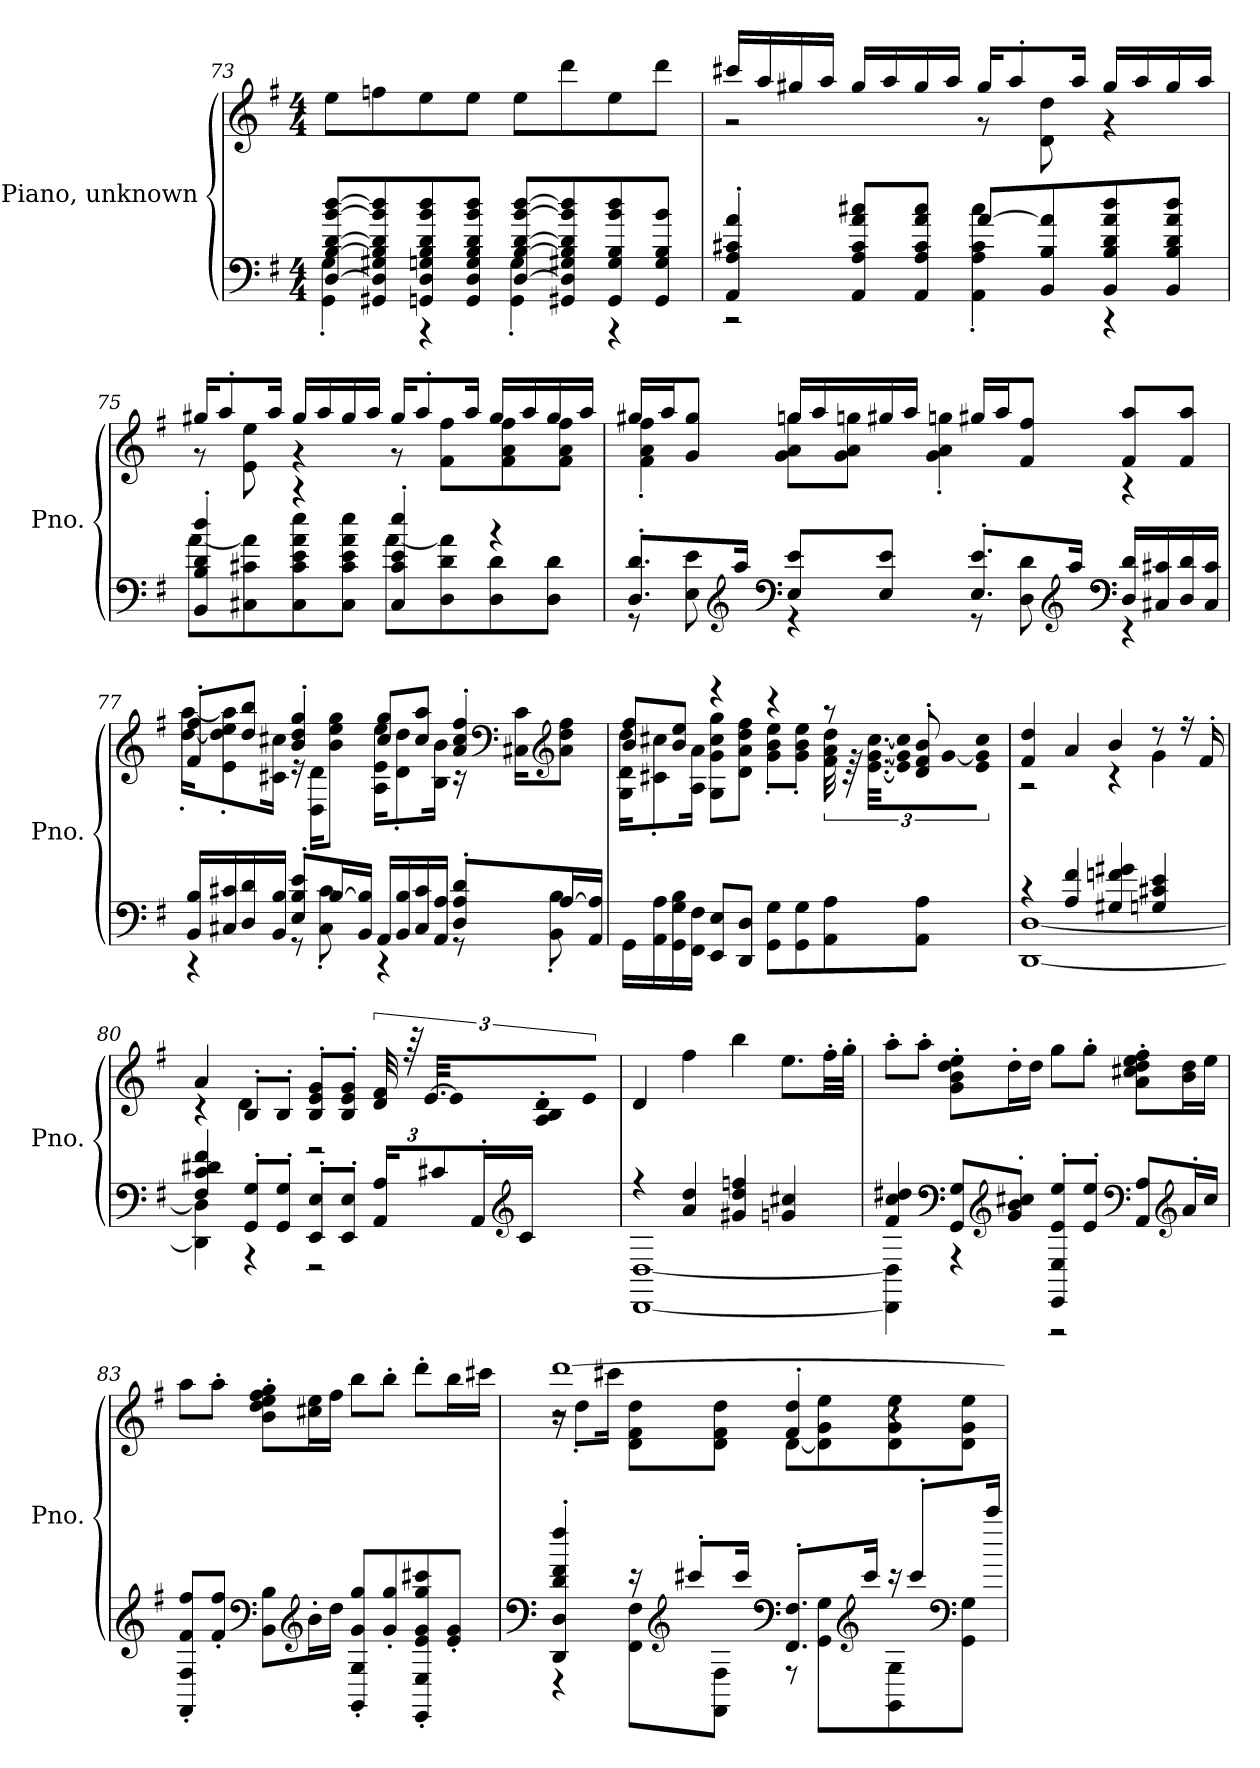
**kern	**kern
*part1	*part1
*staff2	*staff1
*I"Piano, unknown	*
*I'Pno.	*
*clefF4	*clefG2
*k[f#]	*k[f#]
*M4/4	*M4/4
=73	=73
*^	*
[8D/ [8B/ [8d/ [8b/ [8dd/L	4GG\' 4G\'	8ee\L
8GG#X/ 8D/] 8G#X/ 8B/] 8d/] 8b/] 8dd/]	.	8ffn\
8GGn/ 8D/ 8Gn/ 8B/ 8d/ 8b/ 8dd/	4r	8ee\
8GG/ 8D/ 8G/ 8B/ 8d/ 8b/ 8dd/J	.	8ee\J
[8D/ [8B/ [8d/ [8b/ [8dd/L	4GG\' 4G\'	8ee\L
8GG#X/ 8D/] 8G#X/ 8B/] 8d/] 8b/] 8dd/]	.	8ddd\
8GG#/ 8G#/ 8B/ 8b/ 8dd/	4r	8ee\
8GG#/ 8G#/ 8B/ 8b/J	.	8ddd\J
=74	=74	=74
*	*	*^
4AA/' 4A/' 4c#X/' 4a/'	2r	16ccc#X/LL	2r
.	.	16aa/	.
.	.	16gg#X/	.
.	.	16aa/JJ	.
8AA/ 8A/ 8c#/ 8a/ 8cc#X/L	.	16gg#/LL	.
.	.	16aa/	.
8AA/ 8A/ 8c#/ 8a/ 8cc#/J	.	16gg#/	.
.	.	16aa/JJ	.
[8a/L	4AA\' 4A\' 4c#\' 4cc#\'	16gg#/KL	8r
.	.	8aa'/	.
8BB/ 8B/ 8a/]	.	.	8d\ 8dd\
.	.	16aa/Jk	.
8BB/ 8B/ 8d/ 8a/ 8dd/	4r	16gg#/LL	4r
.	.	16aa/	.
8BB/ 8B/ 8d/ 8a/ 8dd/J	.	16gg#/	.
.	.	16aa/JJ	.
!!LO:LB:g=z	!!
=75	=75	=75	=75
4BB/' 4B/' 4d/' 4dd/'	[8a\L	16gg#X/KL	8r
.	.	8aa'/	.
.	8C#X\ 8c#X\ 8a\]	.	8e\ 8ee\
.	.	16aa/Jk	.
4r	8C#\ 8c#\ 8e\ 8a\ 8ee\	16gg#/LL	4r
.	.	16aa/	.
.	8C#\ 8c#\ 8e\ 8a\ 8ee\J	16gg#/	.
.	.	16aa/JJ	.
4C#/' 4c#/' 4e/' 4ee/'	[8a\L	16gg#/KL	8r
.	.	8aa'/	.
.	8D\ 8d\ 8a\]	.	8f#\ 8ff#\L
.	.	16aa/Jk	.
4r	8D\ 8d\	16gg#/LL	8f#\ 8a\ 8ff#\
.	.	16aa/	.
.	8D\ 8d\J	16gg#/	8f#\ 8a\ 8ff#\J
.	.	16aa/JJ	.
!!LO:LB:g=z	!!
=76	=76	=76	=76
8.D/' 8.d/'L	8r	16gg#X/LL	4f#\' 4a\' 4ff#\'
.	.	16aa/J	.
.	8E\ 8e\	8g/ 8gg#/J	.
*clefG2	*	*	*
16aa/Jk	.	.	.
*clefF4	*	*	*
8E/ 8e/L	4r	16gg#/LL	8g\ 8a\ 8ggn\L
.	.	16aa/	.
8E/ 8e/J	.	16gg#X/	8g\ 8a\ 8ggn\J
.	.	16aa/JJ	.
8.E/' 8.e/'L	8r	16gg#X/LL	4g\' 4a\' 4ggn\'
.	.	16aa/J	.
.	8D\ 8d\	8f#/ 8ff#/J	.
*clefG2	*	*	*
16aa/Jk	.	.	.
*clefF4	*	*	*
16D/ 16d/LL	4r	8f#/ 8aa/L	4r
16C#X/ 16c#X/	.	.	.
16D/ 16d/	.	8f#/ 8aa/J	.
16C#/ 16c#/JJ	.	.	.
!!LO:PB:g=z	!!
=77	=77	=77	=77
16BB/ 16B/LL	4r	8f#/' 8ff#/'L	[16dd\' [16aa\'KL
16C#X/ 16c#X/	.	.	8e\' 8dd\]' 8ee\' 8aa\]'
16D/ 16d/	.	8dd/ 8bb/J	.
16BB/ 16B/JJ	.	.	16c#X\ 16cc#X\Jk
8E/' 8B/' 8e/'L	8r	4b/' 4dd/' 4gg/'	16r
.	.	.	16D\ 16d\KL
[16B/L	8C#\' 8c#\'	.	8b\ 8ee\ 8gg\J
16BB/ 16B/]JJ	.	.	.
16AA/LL	4r	8cc#/ 8gg/L	16A\ 16e\ 16ee\KL
16BB/ 16B/	.	.	8d\' 8dd\'
16C#/ 16c#/	.	8cc#/ 8aa/J	.
16AA/ 16A/JJ	.	.	16B\ 16b\Jk
8D/' 8A/' 8d/'L	8r	4a/' 4cc#/' 4ff#/'	16r
*	*	*clefF4	*
.	.	.	16C#X\ 16c#\KL
*	*	*clefG2	*
[16A/L	8BB\' 8B\'	.	8a\ 8dd\ 8ff#\J
16AA/ 16A/]JJ	.	.	.
*v	*v	*	*
=78	=78	=78
16GG\LL	8b/ 8ff#/L	16G\ 16d\ 16dd\KL
16AA\ 16A\	.	8c#X\' 8cc#X\'
16GG\ 16G\ 16B\	8b/ 8ee/J	.
16FF#\ 16F#\JJ	.	16A\ 16a\Jk
8EE/ 8E/L	4r	8G\ 8g\ 8cc#\ 8gg\L
8DD/ 8D/J	.	8d\ 8a\ 8dd\ 8ff#\J
8GG\ 8G\L	4r	8g\' 8b\' 8ee\'L
8GG\ 8G\	.	8g\' 8b\' 8ee\'J
8AA\ 8A\	8r	48f#\ 48a\ 48dd\
.	.	96r
.	.	[48.e\ [48.g\ [48.cc#\KLL
.	.	16e\] 16g\] 16cc#\]
8AA\ 8A\J	8d/' 8f#/' 8b/'	[16g\
.	.	16e\ 16g\] 16cc#\JJ
!!LO:LB:g=z	!!
=79	=79	=79
*^	*	*
4r	[1DD [1D	4f#/ 4dd/	2r
4A/ 4f#/	.	4a/	.
4G#X/ 4fn/ 4g#X/	.	4b/	4r
4Gn/ 4c#X/ 4e/	.	8r	4g\
.	.	16r	.
.	.	16f#'/	.
=80	=80	=80	=80
4F#/ 4c/ 4d#X/ 4f#/	4DD\] 4D\]	4a/	4r
8GG/' 8G/'L	4r	8B'/L	4d\
8GG/' 8G/'J	.	8B'/J	.
8EE/' 8E/'L	2r	8B/' 8e/' 8g/'L	2r
8EE/' 8E/'J	.	8B/' 8e/' 8g/'J	.
*Xbrackettup	*	*	*
24AA/ 24A/KL	.	48d/ 48f#/	.
.	.	96r	.
.	.	[48.e/KLL	.
12c#X/	.	.	.
.	.	16e/]	.
16AA'/L	.	16A/' 16B/' 16d/'	.
*clefG2	*	*	*
16c#/JJ	.	16e/JJ	.
*	*	*v	*v
=81	=81	=81
4r	[1DD [1D	4d/
4a/ 4dd/	.	4ff#\
4g#X/ 4dd/ 4ffn/	.	4bb\
4gn/ 4cc#X/	.	8.ee\L
.	.	32ff#'\LL
.	.	32gg'\JJJ
!!LO:LB:g=z
=82	=82	=82
4f#/ 4cc/ 4dd#X/	4DD\] 4D\]	8aa'\L
.	.	8aa'\J
*clefF4	*	*
8GG/ 8G/L	4r	8g\' 8b\' 8dd\' 8ee\'L
*clefG2	*	*
8g/' 8b/' 8cc#X/'J	.	16dd'\L
.	.	16dd\JJ
8EE/' 8E/' 8e/' 8ee/'L	2r	8gg\L
8e/' 8ee/'J	.	8gg'\J
*clefF4	*	*
8AA/ 8A/L	.	8a\' 8cc#X\' 8dd\' 8ee\' 8ff#\'L
*clefG2	*	*
16a'/L	.	16b\ 16dd\L
16cc#/JJ	.	16ee\JJ
*v	*v	*
=83	=83
8FF#/' 8F#/' 8f#/' 8ff#/'L	8aa\L
8f#/' 8ff#/'J	8aa'\J
*clefF4	*
8BB\ 8B\L	8b\' 8dd\' 8ee\' 8ff#\' 8gg\'L
*clefG2	*
16b'\L	16cc#X\ 16ee\L
16dd\JJ	16ff#\JJ
8GG/' 8G/' 8g/' 8gg/'L	8bb\L
8g/' 8gg/'	8bb'\J
8EE/' 8E/' 8e/' 8g/' 8gg/' 8ccc#X/'	8ddd'\L
8e/' 8g/'J	16bb\L
.	16ccc#X\JJ
!!LO:LB:g=z
=84	=84
*clefF4	*
*^	*^
*	*	*	*^
4DD/' 4D/' 4d/' 4f#/' 4ff#/'	4r	[1ddd	16r	2r
.	.	.	8dd'\L	.
.	.	.	16ccc#X\Jk	.
16r	8FF#\ 8F#\L	.	8d\ 8f#\ 8dd\L	.
*clefG2	*	*	*	*
8ccc#X'/L	.	.	.	.
.	8FF#\ 8F#\J	.	8d\ 8f#\ 8dd\J	.
16ccc#/Jk	.	.	.	.
*clefF4	*	*	*	*
8.FF#/' 8.F#/'L	8r	.	[8d\L	4f#/' 4dd/'
.	8GG\ 8G\L	.	8d\] 8g\ 8ee\	.
*clefG2	*	*	*	*
16ccc#/Jk	.	.	.	.
16r	8GG\ 8G\	.	8d\ 8g\ 8ee\	4r
8ccc#'/L	.	.	.	.
*clefF4	*	*	*	*
.	8GG\ 8G\J	.	8d\ 8g\ 8ee\J	.
16ccc#/Jk	.	.	.	.
*v	*v	*	*	*
*	*v	*v	*v
=	=
*-	*-
